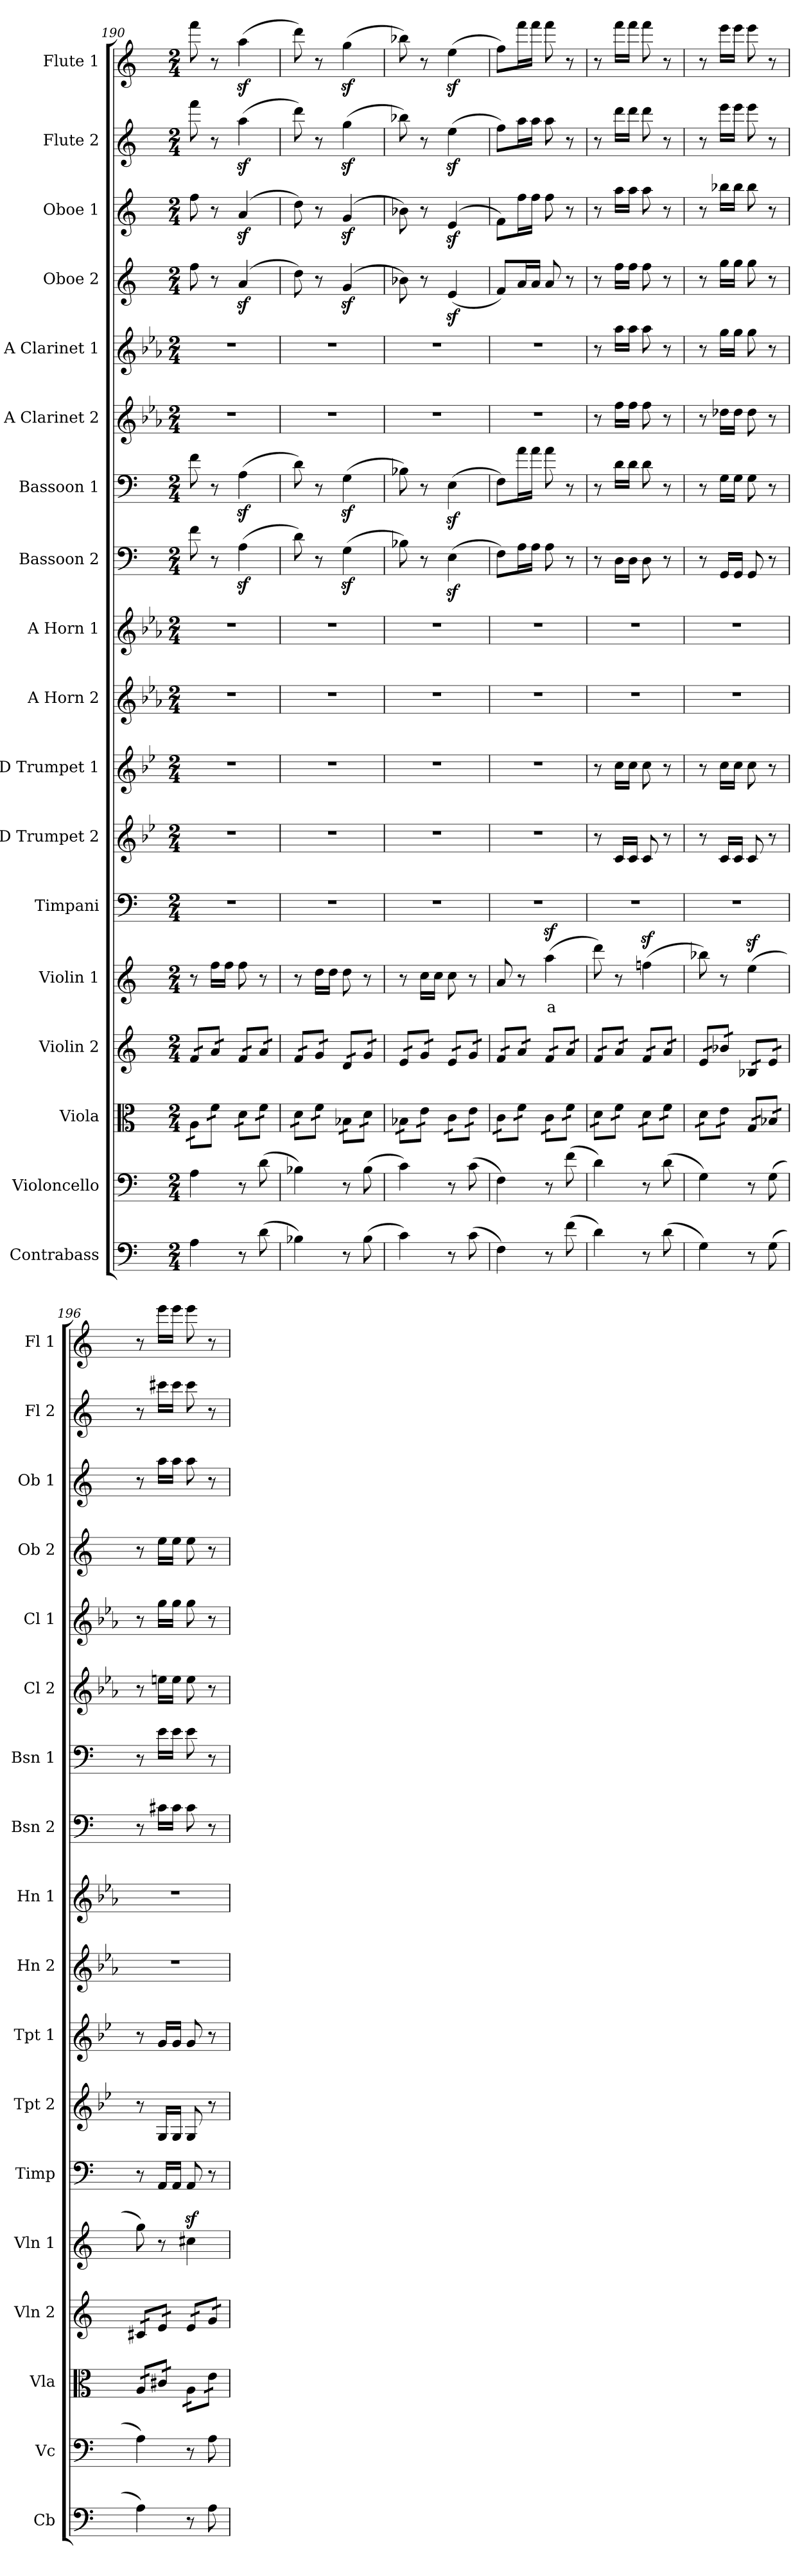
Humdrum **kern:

**kern	**kern	**kern	**kern	**kern	**text	**kern	**kern	**kern	**kern	**kern	**kern	**kern	**kern	**kern	**kern	**kern	**kern	**kern
*part18	*part17	*part16	*part15	*part14	*part14	*part13	*part12	*part11	*part10	*part9	*part8	*part7	*part6	*part5	*part4	*part3	*part2	*part1
*staff18	*staff17	*staff16	*staff15	*staff14	*staff14	*staff13	*staff12	*staff11	*staff10	*staff9	*staff8	*staff7	*staff6	*staff5	*staff4	*staff3	*staff2	*staff1
*I"Contrabass	*I"Violoncello	*I"Viola	*I"Violin 2	*I"Violin 1	*	*I"Timpani	*I"D Trumpet 2	*I"D Trumpet 1	*I"A Horn 2	*I"A Horn 1	*I"Bassoon 2	*I"Bassoon 1	*I"A Clarinet 2	*I"A Clarinet 1	*I"Oboe 2	*I"Oboe 1	*I"Flute 2	*I"Flute 1
*I'Cb	*I'Vc	*I'Vla	*I'Vln 2	*I'Vln 1	*	*I'Timp	*I'Tpt 2	*I'Tpt 1	*I'Hn 2	*I'Hn 1	*I'Bsn 2	*I'Bsn 1	*I'Cl 2	*I'Cl 1	*I'Ob 2	*I'Ob 1	*I'Fl 2	*I'Fl 1
*clefF4	*clefF4	*clefC3	*clefG2	*clefG2	*	*clefF4	*clefG2	*clefG2	*clefG2	*clefG2	*clefF4	*clefF4	*clefG2	*clefG2	*clefG2	*clefG2	*clefG2	*clefG2
*ITrd7c12	*	*	*	*	*	*	*ITrd-1c-2	*ITrd-1c-2	*ITrd2c3	*ITrd2c3	*	*	*ITrd2c3	*ITrd2c3	*	*	*	*
*k[]	*k[]	*k[]	*k[]	*k[]	*	*k[]	*k[]	*k[]	*k[]	*k[]	*k[]	*k[]	*k[]	*k[]	*k[]	*k[]	*k[]	*k[]
*M2/4	*M2/4	*M2/4	*M2/4	*M2/4	*	*M2/4	*M2/4	*M2/4	*M2/4	*M2/4	*M2/4	*M2/4	*M2/4	*M2/4	*M2/4	*M2/4	*M2/4	*M2/4
=190	=190	=190	=190	=190	=190	=190	=190	=190	=190	=190	=190	=190	=190	=190	=190	=190	=190	=190
*	*	*tremolo	*	*	*	*	*	*	*	*	*	*	*	*	*	*	*	*
*	*	*	*tremolo	*	*	*	*	*	*	*	*	*	*	*	*	*	*	*
4AA\	4A\	16A\LL	16f/LL	8r	.	2r	2r	2r	2r	2r	8f\	8f\	2r	2r	8ff\	8ff\	8fff\	8fff\
.	.	16A\	16f/	.	.	.	.	.	.	.	.	.	.	.	.	.	.	.
.	.	16f\	16a/	16ff\LL	.	.	.	.	.	.	8r	8r	.	.	8r	8r	8r	8r
.	.	16f\JJ	16a/JJ	16ff\JJ	.	.	.	.	.	.	.	.	.	.	.	.	.	.
8r	8r	16d\LL	16f/LL	8ff\	.	.	.	.	.	.	(4Az<\	(4Az<\	.	.	(4az</	(4az</	(4aaz<\	(4aaz<\
.	.	16d\	16f/	.	.	.	.	.	.	.	.	.	.	.	.	.	.	.
(8D\	(8d\	16f\	16a/	8r	.	.	.	.	.	.	.	.	.	.	.	.	.	.
.	.	16f\JJ	16a/JJ	.	.	.	.	.	.	.	.	.	.	.	.	.	.	.
=191	=191	=191	=191	=191	=191	=191	=191	=191	=191	=191	=191	=191	=191	=191	=191	=191	=191	=191
4BB-X\)	4B-X\)	16d\LL	16f/LL	8r	.	2r	2r	2r	2r	2r	8d\)	8d\)	2r	2r	8dd\)	8dd\)	8ddd\)	8ddd\)
.	.	16d\	16f/	.	.	.	.	.	.	.	.	.	.	.	.	.	.	.
.	.	16f\	16g/	16dd\LL	.	.	.	.	.	.	8r	8r	.	.	8r	8r	8r	8r
.	.	16f\JJ	16g/JJ	16dd\JJ	.	.	.	.	.	.	.	.	.	.	.	.	.	.
8r	8r	16B-X\LL	16d/LL	8dd\	.	.	.	.	.	.	(4Gz<\	(4Gz<\	.	.	(4gz</	(4gz</	(4ggz<\	(4ggz<\
.	.	16B-X\	16d/	.	.	.	.	.	.	.	.	.	.	.	.	.	.	.
(8BB-\	(8B-\	16d\	16g/	8r	.	.	.	.	.	.	.	.	.	.	.	.	.	.
.	.	16d\JJ	16g/JJ	.	.	.	.	.	.	.	.	.	.	.	.	.	.	.
=192	=192	=192	=192	=192	=192	=192	=192	=192	=192	=192	=192	=192	=192	=192	=192	=192	=192	=192
4C\)	4c\)	16B-X\LL	16e/LL	8r	.	2r	2r	2r	2r	2r	8B-X\)	8B-X\)	2r	2r	8b-X\)	8b-X\)	8bb-X\)	8bb-X\)
.	.	16B-X\	16e/	.	.	.	.	.	.	.	.	.	.	.	.	.	.	.
.	.	16e\	16g/	16cc\LL	.	.	.	.	.	.	8r	8r	.	.	8r	8r	8r	8r
.	.	16e\JJ	16g/JJ	16cc\JJ	.	.	.	.	.	.	.	.	.	.	.	.	.	.
8r	8r	16c\LL	16e/LL	8cc\	.	.	.	.	.	.	(4Ez<\	(4Ez<\	.	.	(4ez</	(4ez</	(4eez<\	(4eez<\
.	.	16c\	16e/	.	.	.	.	.	.	.	.	.	.	.	.	.	.	.
(8C\	(8c\	16e\	16g/	8r	.	.	.	.	.	.	.	.	.	.	.	.	.	.
.	.	16e\JJ	16g/JJ	.	.	.	.	.	.	.	.	.	.	.	.	.	.	.
=193	=193	=193	=193	=193	=193	=193	=193	=193	=193	=193	=193	=193	=193	=193	=193	=193	=193	=193
4FF\)	4F\)	16c\LL	16f/LL	8a/	.	2r	2r	2r	2r	2r	8F\L)	8F\L)	2r	2r	8f/L)	8f\L)	8ff\L)	8ff\L)
.	.	16c\	16f/	.	.	.	.	.	.	.	.	.	.	.	.	.	.	.
.	.	16f\	16a/	8r	.	.	.	.	.	.	16A\L	16a\L	.	.	16a/L	16ff\L	16aa\L	16fff\L
.	.	16f\JJ	16a/JJ	.	.	.	.	.	.	.	16A\JJ	16a\JJ	.	.	16a/JJ	16ff\JJ	16aa\JJ	16fff\JJ
!	!	!	!	!	!LO:LY:b:color=#FF0000	!	!	!	!	!	!	!	!	!	!	!	!	!
8r	8r	16c\LL	16f/LL	(4aaz<\	a	.	.	.	.	.	8A\	8a\	.	.	8a/	8ff\	8aa\	8fff\
.	.	16c\	16f/	.	.	.	.	.	.	.	.	.	.	.	.	.	.	.
(8F\	(8f\	16f\	16a/	.	.	.	.	.	.	.	8r	8r	.	.	8r	8r	8r	8r
.	.	16f\JJ	16a/JJ	.	.	.	.	.	.	.	.	.	.	.	.	.	.	.
=194	=194	=194	=194	=194	=194	=194	=194	=194	=194	=194	=194	=194	=194	=194	=194	=194	=194	=194
4D\)	4d\)	16d\LL	16f/LL	8ddd\)	.	2r	8r	8r	2r	2r	8r	8r	8r	8r	8r	8r	8r	8r
.	.	16d\	16f/	.	.	.	.	.	.	.	.	.	.	.	.	.	.	.
.	.	16f\	16a/	8r	.	.	16d/LL	16dd\LL	.	.	16D\LL	16d\LL	16dd\LL	16ff\LL	16ff\LL	16aa\LL	16ddd\LL	16fff\LL
.	.	16f\JJ	16a/JJ	.	.	.	16d/JJ	16dd\JJ	.	.	16D\JJ	16d\JJ	16dd\JJ	16ff\JJ	16ff\JJ	16aa\JJ	16ddd\JJ	16fff\JJ
8r	8r	16d\LL	16f/LL	(4ffnz<\	.	.	8d/	8dd\	.	.	8D\	8d\	8dd\	8ff\	8ff\	8aa\	8ddd\	8fff\
.	.	16d\	16f/	.	.	.	.	.	.	.	.	.	.	.	.	.	.	.
(8D\	(8d\	16f\	16a/	.	.	.	8r	8r	.	.	8r	8r	8r	8r	8r	8r	8r	8r
.	.	16f\JJ	16a/JJ	.	.	.	.	.	.	.	.	.	.	.	.	.	.	.
=195	=195	=195	=195	=195	=195	=195	=195	=195	=195	=195	=195	=195	=195	=195	=195	=195	=195	=195
4GG\)	4G\)	16d\LL	16e/LL	8bb-X\)	.	2r	8r	8r	2r	2r	8r	8r	8r	8r	8r	8r	8r	8r
.	.	16d\	16e/	.	.	.	.	.	.	.	.	.	.	.	.	.	.	.
.	.	16e\	16b-X/	8r	.	.	16d/LL	16dd\LL	.	.	16GG/LL	16G\LL	16b-X\LL	16ee\LL	16gg\LL	16bb-X\LL	16eee\LL	16eee\LL
.	.	16e\JJ	16b-X/JJ	.	.	.	16d/JJ	16dd\JJ	.	.	16GG/JJ	16G\JJ	16b-\JJ	16ee\JJ	16gg\JJ	16bb-\JJ	16eee\JJ	16eee\JJ
8r	8r	16G/LL	16B-X/LL	(4eez<\	.	.	8d/	8dd\	.	.	8GG/	8G\	8b-\	8ee\	8gg\	8bb-\	8eee\	8eee\
.	.	16G/	16B-X/	.	.	.	.	.	.	.	.	.	.	.	.	.	.	.
(8GG\	(8G\	16B-X/	16e/	.	.	.	8r	8r	.	.	8r	8r	8r	8r	8r	8r	8r	8r
.	.	16B-X/JJ	16e/JJ	.	.	.	.	.	.	.	.	.	.	.	.	.	.	.
!!LO:PB:g=z
=196	=196	=196	=196	=196	=196	=196	=196	=196	=196	=196	=196	=196	=196	=196	=196	=196	=196	=196
4AA\)	4A\)	16A/LL	16c#X/LL	8gg\)	.	8r	8r	8r	2r	2r	8r	8r	8r	8r	8r	8r	8r	8r
.	.	16A/	16c#X/	.	.	.	.	.	.	.	.	.	.	.	.	.	.	.
.	.	16c#X/	16e/	8r	.	16AA/LL	16A/LL	16a/LL	.	.	16c#X\LL	16e\LL	16cc#X\LL	16ee\LL	16ee\LL	16aa\LL	16ccc#X\LL	16eee\LL
.	.	16c#X/JJ	16e/JJ	.	.	16AA/JJ	16A/JJ	16a/JJ	.	.	16c#\JJ	16e\JJ	16cc#\JJ	16ee\JJ	16ee\JJ	16aa\JJ	16ccc#\JJ	16eee\JJ
8r	8r	16A\LL	16e/LL	4cc#Xz<\	.	8AA/	8A/	8a/	.	.	8c#\	8e\	8cc#\	8ee\	8ee\	8aa\	8ccc#\	8eee\
.	.	16A\	16e/	.	.	.	.	.	.	.	.	.	.	.	.	.	.	.
8AA\	8A\	16e\	16g/	.	.	8r	8r	8r	.	.	8r	8r	8r	8r	8r	8r	8r	8r
.	.	16e\JJ	16g/JJ	.	.	.	.	.	.	.	.	.	.	.	.	.	.	.
*	*	*	*Xtremolo	*	*	*	*	*	*	*	*	*	*	*	*	*	*	*
*	*	*Xtremolo	*	*	*	*	*	*	*	*	*	*	*	*	*	*	*	*
=	=	=	=	=	=	=	=	=	=	=	=	=	=	=	=	=	=	=
*-	*-	*-	*-	*-	*-	*-	*-	*-	*-	*-	*-	*-	*-	*-	*-	*-	*-	*-
